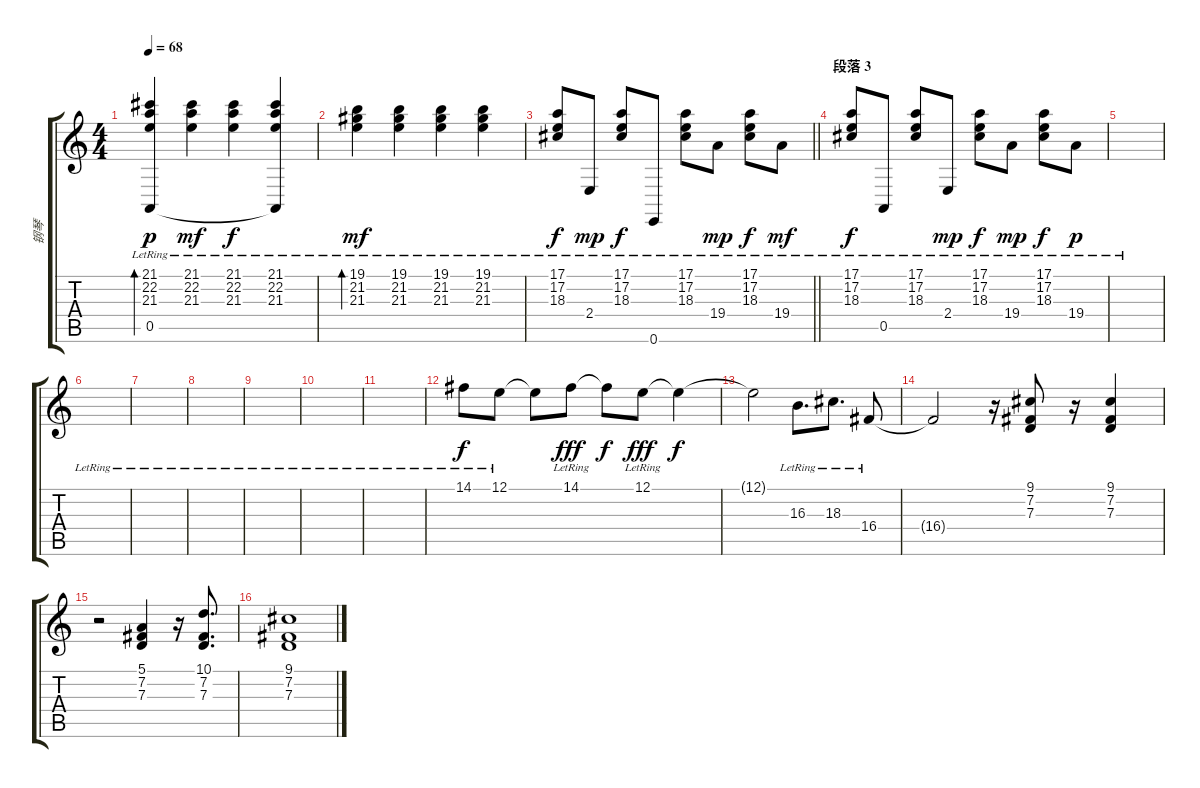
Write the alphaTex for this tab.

\track ("钢琴" "钢琴") {instrument acousticgrandpiano}
\staff {score tabs}
\tuning (E4 B3 G3 D3 A2 E2) {hide}
\ts (4 4)
\tempo 68
\clef g2
\ks c
(21.1 22.2 21.3{lr} 0.5).4{bd 120 dy p} (21.1 22.2{lr} 21.3{lr}).4{dy mf} (21.1 22.2{lr} 21.3{lr}).4{dy f} (21.1 22.2{lr} 21.3{lr} 0.5{t}).4 |
(19.1{lr} 21.2{lr} 21.3{lr}).4{bd 60 dy mf} (19.1{lr} 21.2{lr} 21.3{lr}).4 (19.1{lr} 21.2{lr} 21.3{lr}).4 (19.1{lr} 21.2{lr} 21.3{lr}).4 |
\barLineRight lightlight
(17.1{lr} 17.2{lr} 18.3{lr}).8{dy f} 2.4{lr}.8{dy mp} (17.1{lr} 17.2{lr} 18.3{lr}).8{dy f} 0.6{lr}.8 (17.1{lr} 17.2{lr} 18.3{lr}).8 19.4{lr}.8{dy mp} (17.1{lr} 17.2{lr} 18.3{lr}).8{dy f} 19.4{lr}.8{dy mf} |
\section ("" "段落 3")
(17.1{lr} 17.2{lr} 18.3{lr}).8{dy f} 0.5{lr}.8 (17.1{lr} 17.2{lr} 18.3{lr}).8 2.4{lr}.8{dy mp} (17.1{lr} 17.2{lr} 18.3{lr}).8{dy f} 19.4{lr}.8{dy mp} (17.1{lr} 17.2{lr} 18.3{lr}).8{dy f} 19.4{lr}.8{dy p} |
|
|
|
|
|
|
|
14.1{lr}.8{dy f} 12.1{lr}.8 12.1{t}.8 14.1{lr}.8{dy fff} 14.1{t}.8{dy f} 12.1{lr}.8{dy fff} 12.1{t}.4{dy f} |
12.1{t}.2 16.3{lr}.8{d} 18.3{lr}.8{d} 16.4{lr}.8 |
16.4{t}.2 r.16 (9.1 7.2 7.3).8 r.16 (9.1 7.2 7.3).4 |
r.2 (5.1 7.2 7.3).4 r.16 (10.1 7.2 7.3).8{d} |
(9.1 7.2 7.3).1
